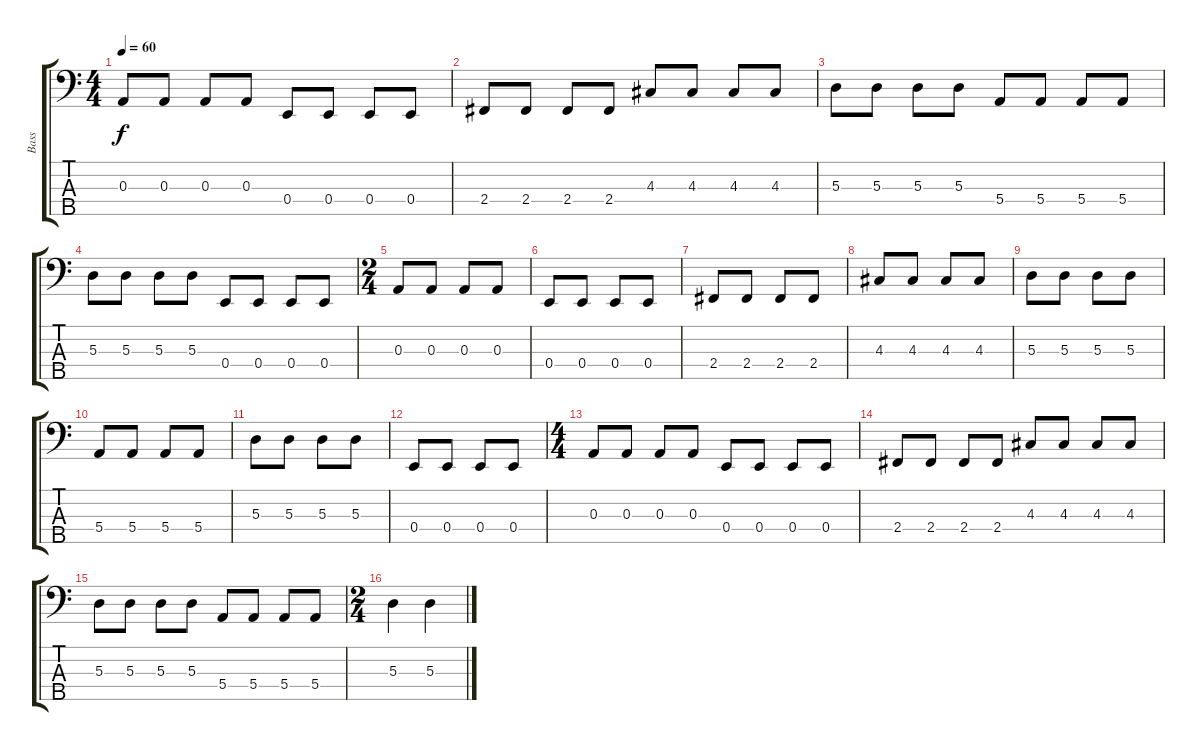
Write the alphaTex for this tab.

\track ("Bass" "Bass") {instrument electricbassfinger}
\staff {score tabs}
\tuning (G2 D2 A1 E1 B0) {hide}
\ts (4 4)
\tempo 60
\clef f4
\ks c
0.3.8{dy f} 0.3.8 0.3.8 0.3.8 0.4.8 0.4.8 0.4.8 0.4.8 |
2.4.8 2.4.8 2.4.8 2.4.8 4.3.8 4.3.8 4.3.8 4.3.8 |
5.3.8 5.3.8 5.3.8 5.3.8 5.4.8 5.4.8 5.4.8 5.4.8 |
5.3.8 5.3.8 5.3.8 5.3.8 0.4.8 0.4.8 0.4.8 0.4.8 |
\ts (2 4)
0.3.8 0.3.8 0.3.8 0.3.8 |
0.4.8 0.4.8 0.4.8 0.4.8 |
2.4.8 2.4.8 2.4.8 2.4.8 |
4.3.8 4.3.8 4.3.8 4.3.8 |
5.3.8 5.3.8 5.3.8 5.3.8 |
5.4.8 5.4.8 5.4.8 5.4.8 |
5.3.8 5.3.8 5.3.8 5.3.8 |
0.4.8 0.4.8 0.4.8 0.4.8 |
\ts (4 4)
0.3.8 0.3.8 0.3.8 0.3.8 0.4.8 0.4.8 0.4.8 0.4.8 |
2.4.8 2.4.8 2.4.8 2.4.8 4.3.8 4.3.8 4.3.8 4.3.8 |
5.3.8 5.3.8 5.3.8 5.3.8 5.4.8 5.4.8 5.4.8 5.4.8 |
\ts (2 4)
5.3.4 5.3.4
